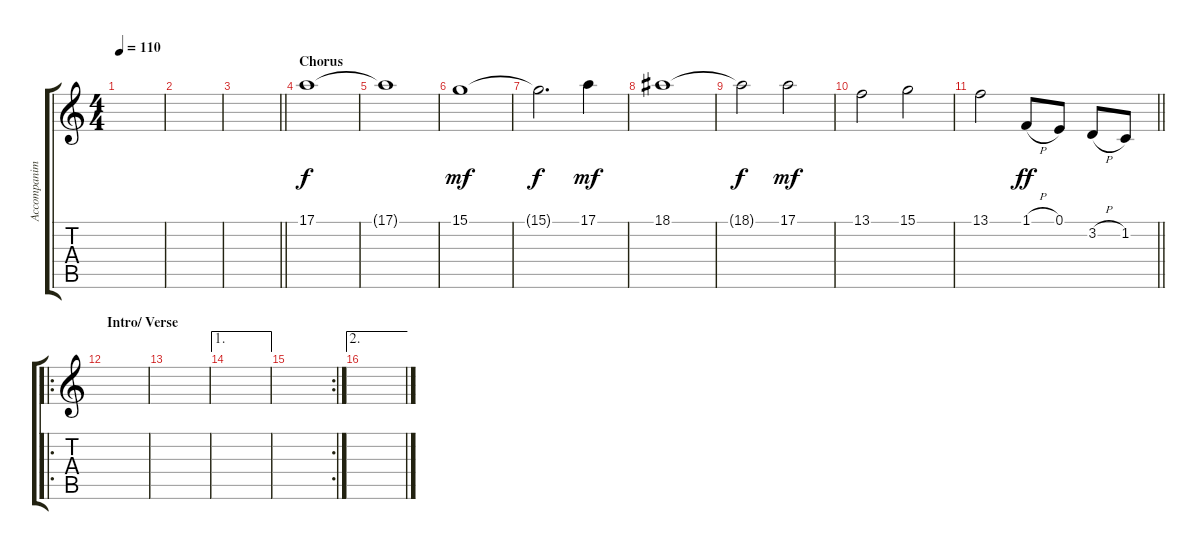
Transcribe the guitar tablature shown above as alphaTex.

\track ("Accompaniment" "Accompanim") {instrument stringensemble2}
\staff {score tabs}
\tuning (E4 B3 G3 D3 A2 E2) {hide}
\ts (4 4)
\tempo 110
\clef g2
\ks c
|
|
\barLineRight lightlight
|
\section ("" "Chorus")
17.1.1 |
17.1{t}.1{dy f} |
15.1.1{dy mf} |
15.1{t}.2{d dy f} 17.1.4{dy mf} |
18.1.1 |
18.1{t}.2{dy f} 17.1.2{dy mf} |
13.1.2 15.1.2 |
\barLineRight lightlight
13.1.2 1.1{h}.8{dy ff} 0.1.8 3.2{h}.8 1.2.8 |
\ro
\section ("" "Intro/ Verse")
|
|
\ae 1
|
\rc 2
|
\ae 2
